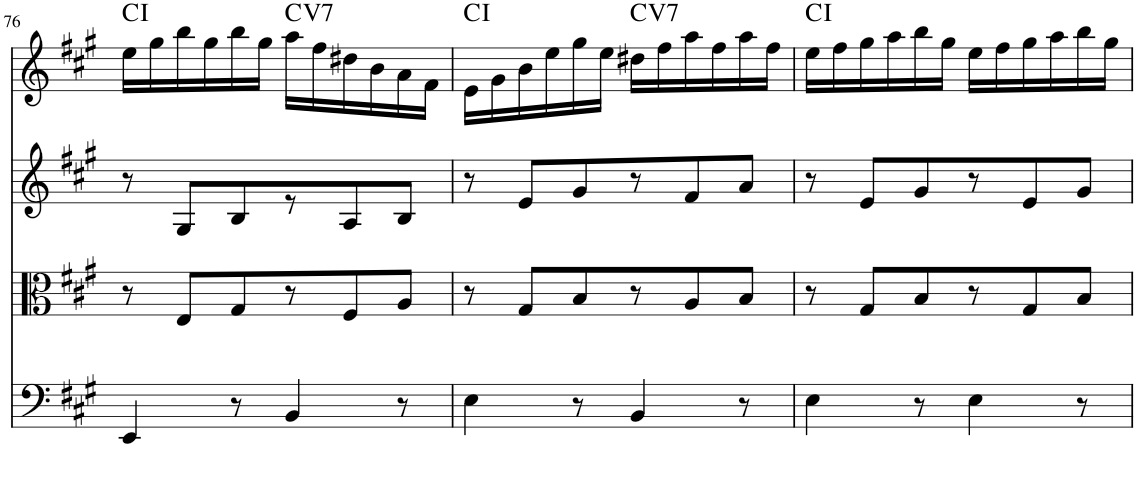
**kern	**kern	**kern	**kern	**harte
*part4	*part3	*part2	*part1	*part1
*staff4	*staff3	*staff2	*staff1	*
*I"Violoncello	*I"Viola	*I"Violin 2	*I"Violin 1	*
*I'Vc	*I'Vla	*I'Vln	*I'Vln	*
!!LO:PB:g=z
*clefF4	*clefC3	*clefG2	*clefG2	*
*k[f#c#g#]	*k[f#c#g#]	*k[f#c#g#]	*k[f#c#g#]	*
*A:	*A:	*A:	*A:	*
*M6/8	*M6/8	*M6/8	*M6/8	*
=76	=76	=76	=76	=76
4EE/	8r	8r	16ee\LL	C:maj
.	.	.	16gg#\	.
.	8E/L	8G#/L	16bb\	.
.	.	.	16gg#\	.
8r	8G#/	8B/	16bb\	.
.	.	.	16gg#\JJ	.
!	!	!	!	!LO:H:kt=7
4BB/	8r	8r	16aa\LL	C:7
.	.	.	16ff#\	.
.	8F#/	8A/	16dd#X\	.
.	.	.	16b\	.
8r	8A/J	8B/J	16a\	.
.	.	.	16f#\JJ	.
=77	=77	=77	=77	=77
4E\	8r	8r	16e\LL	C:maj
.	.	.	16g#\	.
.	8G#/L	8e/L	16b\	.
.	.	.	16ee\	.
8r	8B/	8g#/	16gg#\	.
.	.	.	16ee\JJ	.
!	!	!	!	!LO:H:kt=7
4BB/	8r	8r	16dd#X\LL	C:7
.	.	.	16ff#\	.
.	8A/	8f#/	16aa\	.
.	.	.	16ff#\	.
8r	8B/J	8a/J	16aa\	.
.	.	.	16ff#\JJ	.
=78	=78	=78	=78	=78
4E\	8r	8r	16ee\LL	C:maj
.	.	.	16ff#\	.
.	8G#/L	8e/L	16gg#\	.
.	.	.	16aa\	.
8r	8B/	8g#/	16bb\	.
.	.	.	16gg#\JJ	.
4E\	8r	8r	16ee\LL	.
.	.	.	16ff#\	.
.	8G#/	8e/	16gg#\	.
.	.	.	16aa\	.
8r	8B/J	8g#/J	16bb\	.
.	.	.	16gg#\JJ	.
=	=	=	=	=
*-	*-	*-	*-	*-
